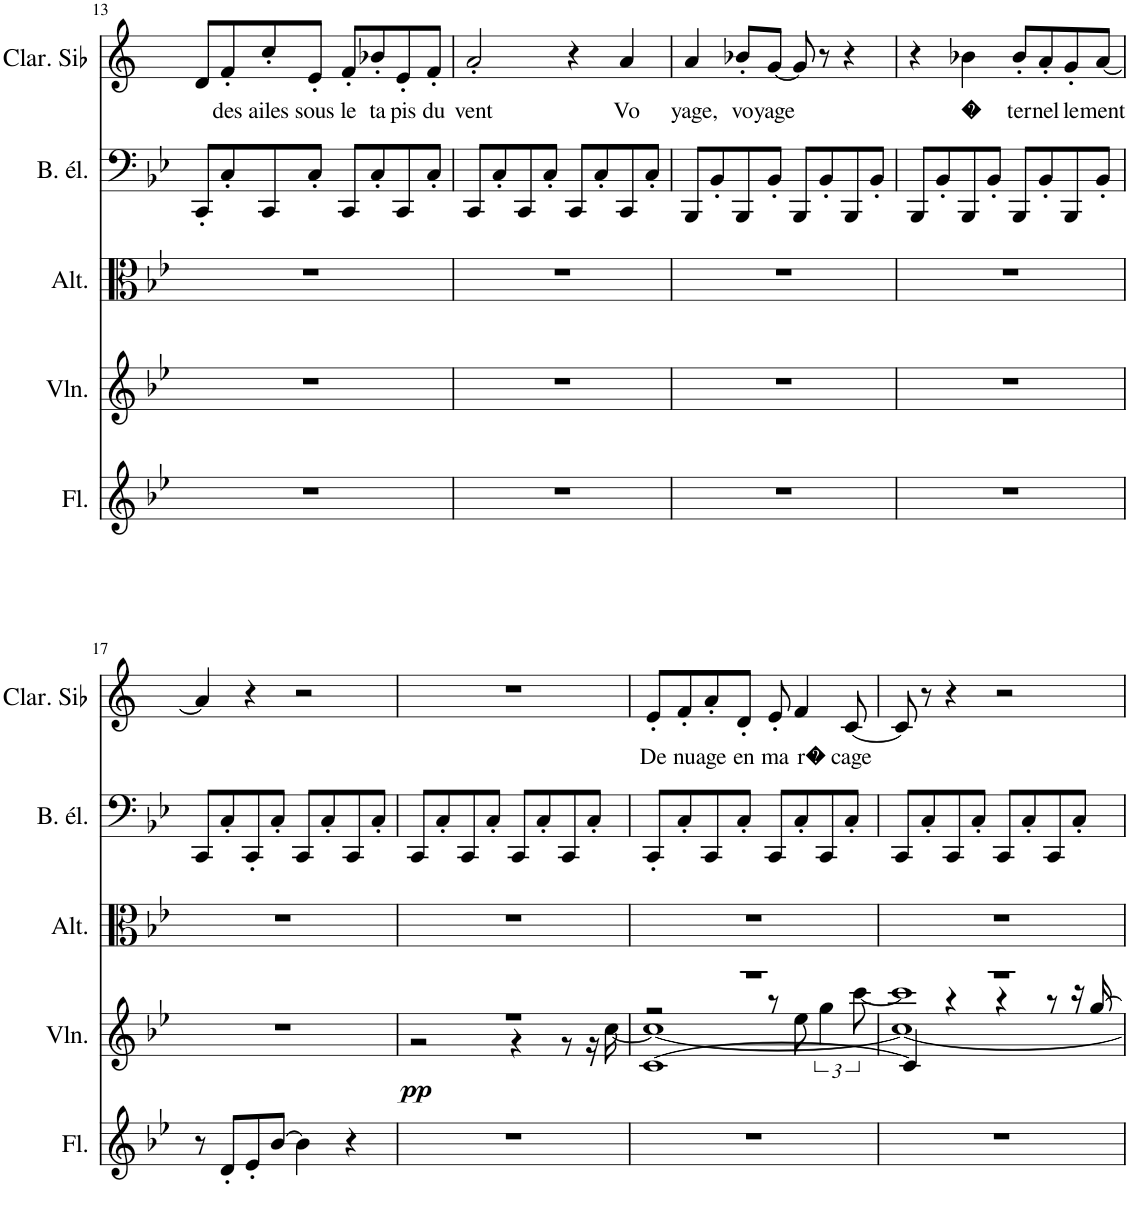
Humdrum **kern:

**kern	**kern	**dynam	**kern	**kern	**kern	**text
*part5	*part4	*part4	*part3	*part2	*part1	*part1
*staff5	*staff4	*staff4	*staff3	*staff2	*staff1	*staff1
*I"Flûte	*I"Violon	*	*I"Altos, VIOLINES	*I"Basse électrique	*I"Clarinette en Sib	*
*I'Fl.	*I'Vln.	*	*I'Alt.	*I'B. él.	*I'Clar. Sib	*
!!LO:PB:g=z
*clefG2	*clefG2	*	*clefC3	*clefF4	*clefG2	*
*	*	*	*	*Trd7c12	*Trd1c2	*
*k[b-e-]	*k[b-e-]	*	*k[b-e-]	*k[b-e-]	*k[]	*
*M4/4	*M4/4	*	*M4/4	*M4/4	*M4/4	*
=13	=13	=13	=13	=13	=13	=13
1r	1r	.	1r	8CC'/L	8d/L	.
!	!	!	!	!	!	!LO:LY:b
.	.	.	.	8C'/	8f'/	des
!	!	!	!	!	!	!LO:LY:b
.	.	.	.	8CC/	8cc'/	ailes
!	!	!	!	!	!	!LO:LY:b
.	.	.	.	8C'/J	8e'/J	sous
!	!	!	!	!	!	!LO:LY:b
.	.	.	.	8CC/L	8f'/L	le
!	!	!	!	!	!	!LO:LY:b
.	.	.	.	8C'/	8b-X'/	ta
!	!	!	!	!	!	!LO:LY:b
.	.	.	.	8CC/	8e'/	pis
!	!	!	!	!	!	!LO:LY:b
.	.	.	.	8C'/J	8f'/J	du
=14	=14	=14	=14	=14	=14	=14
!	!	!	!	!	!	!LO:LY:b
1r	1r	.	1r	8CC/L	2a'/	vent
.	.	.	.	8C'/	.	.
.	.	.	.	8CC/	.	.
.	.	.	.	8C'/J	.	.
.	.	.	.	8CC/L	4r	.
.	.	.	.	8C'/	.	.
!	!	!	!	!	!	!LO:LY:b
.	.	.	.	8CC/	4a/	Vo
.	.	.	.	8C'/J	.	.
=15	=15	=15	=15	=15	=15	=15
!	!	!	!	!	!	!LO:LY:b
1r	1r	.	1r	8BBB-/L	4a/	yage,
.	.	.	.	8BB-'/	.	.
!	!	!	!	!	!	!LO:LY:b
.	.	.	.	8BBB-/	8b-X'/L	vo
!	!	!	!	!	!	!LO:LY:b
.	.	.	.	8BB-'/J	[8g/J	yage
.	.	.	.	8BBB-/L	8g/]	.
.	.	.	.	8BB-'/	8r	.
.	.	.	.	8BBB-/	4r	.
.	.	.	.	8BB-'/J	.	.
=16	=16	=16	=16	=16	=16	=16
1r	1r	.	1r	8BBB-/L	4r	.
.	.	.	.	8BB-'/	.	.
!	!	!	!	!	!	!LO:LY:b
.	.	.	.	8BBB-/	4b-X\	�
.	.	.	.	8BB-'/J	.	.
!	!	!	!	!	!	!LO:LY:b
.	.	.	.	8BBB-/L	8b-'/L	ter
!	!	!	!	!	!	!LO:LY:b
.	.	.	.	8BB-'/	8a'/	nel
!	!	!	!	!	!	!LO:LY:b
.	.	.	.	8BBB-/	8g'/	le
!	!	!	!	!	!	!LO:LY:b
.	.	.	.	8BB-'/J	[8a/J	ment
!!LO:LB:g=z
=17	=17	=17	=17	=17	=17	=17
8r	1r	.	1r	8CC/L	4a/]	.
8d'/L	.	.	.	8C'/	.	.
8e-'/	.	.	.	8CC'/	4r	.
[8b-/J	.	.	.	8C'/J	.	.
4b-\]	.	.	.	8CC/L	2r	.
.	.	.	.	8C'/	.	.
4r	.	.	.	8CC/	.	.
.	.	.	.	8C'/J	.	.
=18	=18	=18	=18	=18	=18	=18
*	*^	*	*	*	*	*
!	!	!	!LO:DY:b	!	!	!	!
1r	1r	2r	pp	1r	8CC/L	1r	.
.	.	.	.	.	8C'/	.	.
.	.	.	.	.	8CC/	.	.
.	.	.	.	.	8C'/J	.	.
.	.	4r	.	.	8CC/L	.	.
.	.	.	.	.	8C'/	.	.
.	.	8r	.	.	8CC/	.	.
.	.	16r	.	.	8C'/J	.	.
.	.	[16cc\	.	.	.	.	.
=19	=19	=19	=19	=19	=19	=19	=19
*	*^	*^	*	*	*	*	*
!	!	!	!	!	!	!	!	!	!LO:LY:b
1r	1r	2r	[1c	1cc_	.	1r	8CC'/L	8e'/L	De
!	!	!	!	!	!	!	!	!	!LO:LY:b
.	.	.	.	.	.	.	8C'/	8f'/	nu
!	!	!	!	!	!	!	!	!	!LO:LY:b
.	.	.	.	.	.	.	8CC/	8a'/	age
!	!	!	!	!	!	!	!	!	!LO:LY:b
.	.	.	.	.	.	.	8C'/J	8d'/J	en
!	!	!	!	!	!	!	!	!	!LO:LY:b
.	.	8r	.	.	.	.	8CC/L	8e'/	ma
!	!	!	!	!	!	!	!	!	!LO:LY:b
.	.	8ee-\	.	.	.	.	8C'/	4f/	r�
.	.	6gg\	.	.	.	.	8CC/	.	.
!	!	!	!	!	!	!	!	!	!LO:LY:b
.	.	.	.	.	.	.	8C'/J	[8c/	cage
.	.	[12ccc\	.	.	.	.	.	.	.
=20	=20	=20	=20	=20	=20	=20	=20	=20	=20
1r	1r	1ccc]	4c/]	1cc_	.	1r	8CC/L	8c/]	.
.	.	.	.	.	.	.	8C'/	8r	.
.	.	.	4r	.	.	.	8CC/	4r	.
.	.	.	.	.	.	.	8C'/J	.	.
.	.	.	4r	.	.	.	8CC/L	2r	.
.	.	.	.	.	.	.	8C'/	.	.
.	.	.	8r	.	.	.	8CC/	.	.
.	.	.	16r	.	.	.	8C'/J	.	.
.	.	.	[16gg/	.	.	.	.	.	.
*	*v	*v	*v	*v	*	*	*	*	*
=	=	=	=	=	=	=
*-	*-	*-	*-	*-	*-	*-
